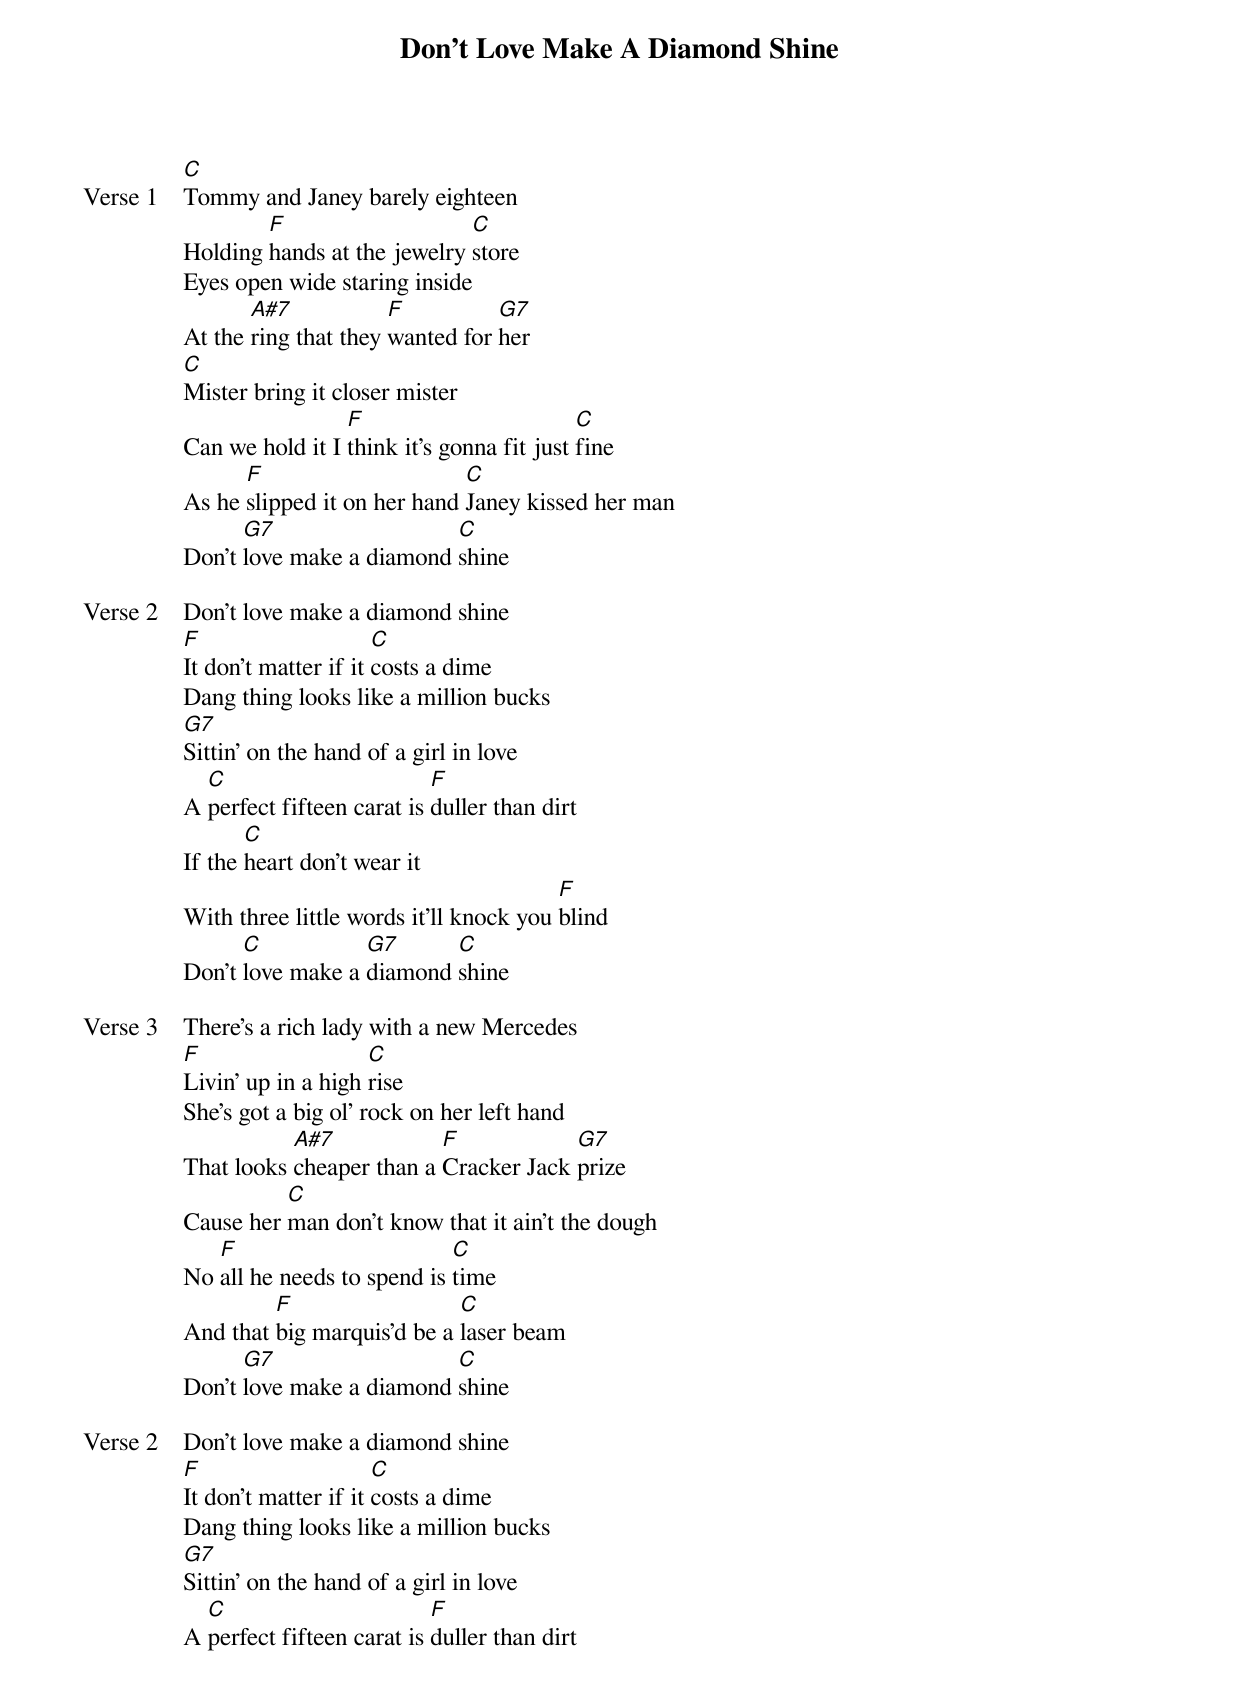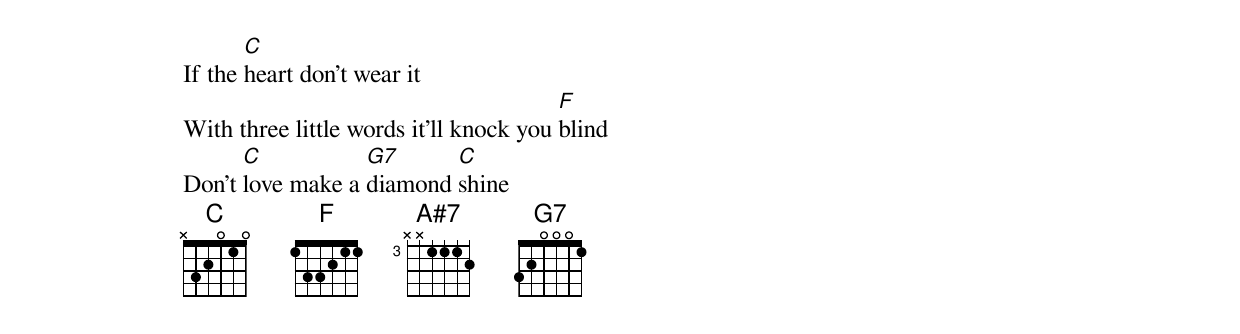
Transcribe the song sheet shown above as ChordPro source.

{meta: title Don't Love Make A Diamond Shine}
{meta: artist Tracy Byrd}
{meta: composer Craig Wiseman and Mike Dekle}

{start_of_verse: Verse 1}
[C]Tommy and Janey barely eighteen
Holding [F]hands at the jewelry [C]store
Eyes open wide staring inside
At the [A#7]ring that they [F]wanted for [G7]her
[C]Mister bring it closer mister
Can we hold it I [F]think it's gonna fit just [C]fine
As he [F]slipped it on her hand [C]Janey kissed her man
Don't [G7]love make a diamond [C]shine
{end_of_verse}

{start_of_verse: Verse 2}
Don't love make a diamond shine
[F]It don't matter if it [C]costs a dime
Dang thing looks like a million bucks
[G7]Sittin' on the hand of a girl in love
A [C]perfect fifteen carat is [F]duller than dirt
If the [C]heart don't wear it
With three little words it'll knock you [F]blind
Don't [C]love make a [G7]diamond [C]shine
{end_of_verse}

{start_of_verse: Verse 3}
There's a rich lady with a new Mercedes
[F]Livin' up in a high [C]rise
She's got a big ol' rock on her left hand
That looks [A#7]cheaper than a [F]Cracker Jack [G7]prize
Cause her [C]man don't know that it ain't the dough
No [F]all he needs to spend is [C]time
And that [F]big marquis'd be a [C]laser beam
Don't [G7]love make a diamond [C]shine
{end_of_verse}

{start_of_verse: Verse 2}
Don't love make a diamond shine
[F]It don't matter if it [C]costs a dime
Dang thing looks like a million bucks
[G7]Sittin' on the hand of a girl in love
A [C]perfect fifteen carat is [F]duller than dirt
If the [C]heart don't wear it
With three little words it'll knock you [F]blind
Don't [C]love make a [G7]diamond [C]shine
{end_of_verse}
